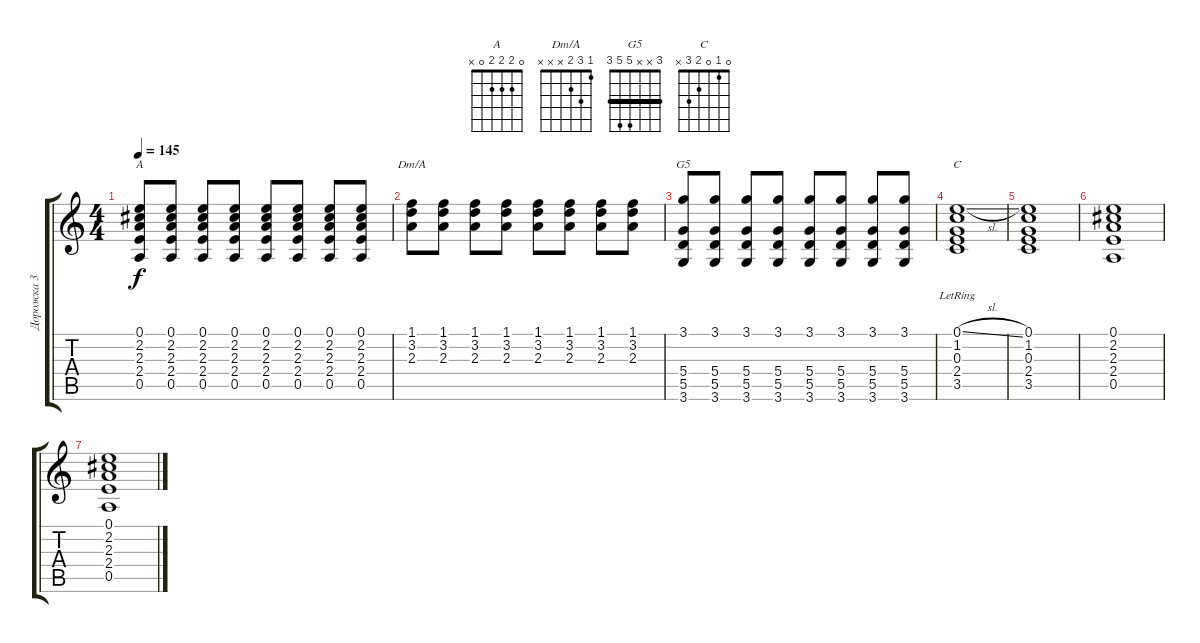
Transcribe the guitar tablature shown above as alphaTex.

\track ("Дорожка 3" "Дорожка 3") {instrument overdrivenguitar}
\staff {score tabs}
\tuning (E4 B3 G3 D3 A2 E2) {hide}
\chord ("A" 0 2 2 2 0 x)
\chord ("Dm/A" 1 3 2 x x x)
\chord ("G5" 3 x x 5 5 3) {barre 3}
\chord ("C" 0 1 0 2 3 x)
\ts (4 4)
\tempo 145
\clef g2
\ks c
(0.1 2.2 2.3 2.4 0.5).8{ch "A" dy f} (0.1 2.2 2.3 2.4 0.5).8 (0.1 2.2 2.3 2.4 0.5).8 (0.1 2.2 2.3 2.4 0.5).8 (0.1 2.2 2.3 2.4 0.5).8 (0.1 2.2 2.3 2.4 0.5).8 (0.1 2.2 2.3 2.4 0.5).8 (0.1 2.2 2.3 2.4 0.5).8 |
(1.1 3.2 2.3).8{ch "Dm/A"} (1.1 3.2 2.3).8 (1.1 3.2 2.3).8 (1.1 3.2 2.3).8 (1.1 3.2 2.3).8 (1.1 3.2 2.3).8 (1.1 3.2 2.3).8 (1.1 3.2 2.3).8 |
(3.1 5.4 5.5 3.6).8{ch "G5"} (3.1 5.4 5.5 3.6).8 (3.1 5.4 5.5 3.6).8 (3.1 5.4 5.5 3.6).8 (3.1 5.4 5.5 3.6).8 (3.1 5.4 5.5 3.6).8 (3.1 5.4 5.5 3.6).8 (3.1 5.4 5.5 3.6).8 |
(0.1{sl} 1.2{lr} 0.3 2.4 3.5).1{ch "C"} |
(0.1 1.2 0.3 2.4 3.5).1 |
(0.1 2.2 2.3 2.4 0.5).1 |
(0.1 2.2 2.3 2.4 0.5).1
